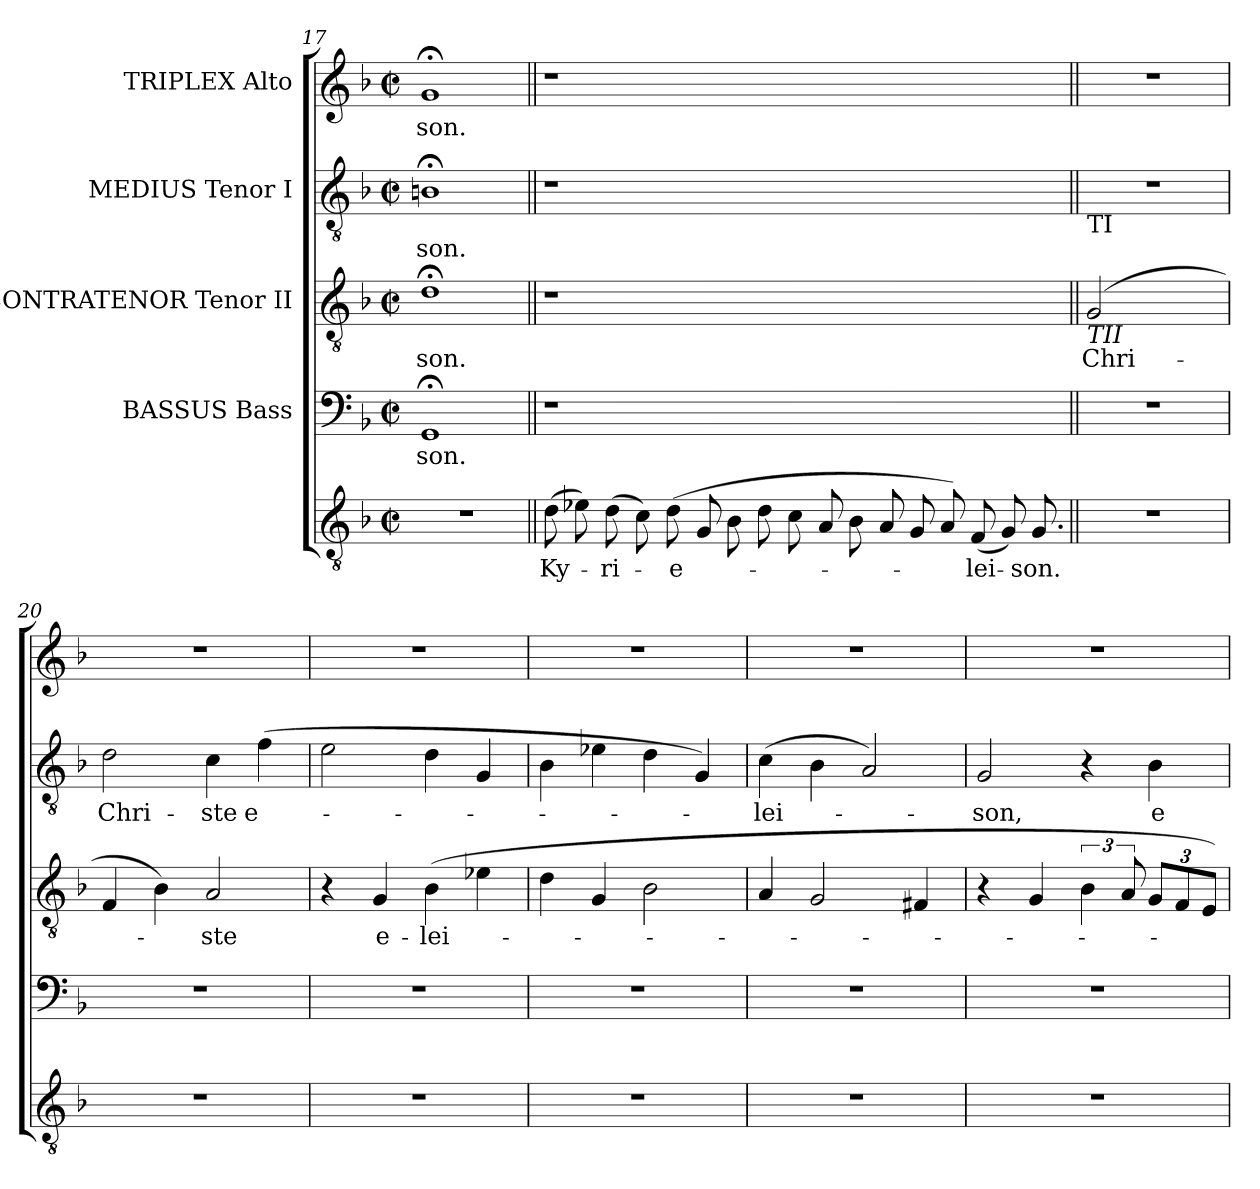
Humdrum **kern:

**kern	**text	**kern	**text	**kern	**text	**kern	**text	**kern	**text
*part5	*part5	*part4	*part4	*part3	*part3	*part2	*part2	*part1	*part1
*staff5	*staff5	*staff4	*staff4	*staff3	*staff3	*staff2	*staff2	*staff1	*staff1
*	*	*I"BASSUS Bass	*	*I"CONTRATENOR Tenor II	*	*I"MEDIUS Tenor I	*	*I"TRIPLEX Alto	*
*clefGv2	*	*clefF4	*	*clefGv2	*	*clefGv2	*	*clefG2	*
*k[b-]	*	*k[b-]	*	*k[b-]	*	*k[b-]	*	*k[b-]	*
*F:	*	*F:	*	*F:	*	*F:	*	*F:	*
*M2/2	*	*M2/2	*	*M2/2	*	*M2/2	*	*M2/2	*
*met(c|)	*	*met(c|)	*	*met(c|)	*	*met(c|)	*	*met(c|)	*
=17	=17	=17	=17	=17	=17	=17	=17	=17	=17
!	!	!	!LO:LY:b	!	!LO:LY:b	!	!LO:LY:b	!	!LO:LY:b
1r	.	1GG;<	-son.	1d;<	-son.	1Bn;<	-son.	1g;<	-son.
!!LO:LB:g=z
=18||	=18||	=18||	=18||	=18||	=18||	=18||	=18||	=18||	=18||
!	!LO:LY:b	!	!	!	!	!	!	!	!
(>8d	Ky-	1r	.	1r	.	1r	.	1r	.
8e-X)	.	.	.	.	.	.	.	.	.
!	!LO:LY:b	!	!	!	!	!	!	!	!
(>8d	-ri-	.	.	.	.	.	.	.	.
8c)	.	.	.	.	.	.	.	.	.
!	!LO:LY:b	!	!	!	!	!	!	!	!
(>8d	-e-	.	.	.	.	.	.	.	.
8G	.	.	.	.	.	.	.	.	.
8B-	.	.	.	.	.	.	.	.	.
8d	.	.	.	.	.	.	.	.	.
8c	.	1ryy	.	1ryy	.	1ryy	.	1ryy	.
8A	.	.	.	.	.	.	.	.	.
8B-	.	.	.	.	.	.	.	.	.
8A	.	.	.	.	.	.	.	.	.
8G	.	.	.	.	.	.	.	.	.
8A)	.	.	.	.	.	.	.	.	.
!	!LO:LY:b	!	!	!	!	!	!	!	!
(<8F	-lei-	.	.	.	.	.	.	.	.
8G)	.	.	.	.	.	.	.	.	.
!	!LO:LY:b	!	!	!	!	!	!	!	!
8.G	-son.	8.ryy	.	8.ryy	.	8.ryy	.	8.ryy	.
!!LO:LB:g=z
=19||	=19||	=19||	=19||	=19||	=19||	=19||	=19||	=19||	=19||
!	!	!	!	!	!	!LO:TX:b:t=TI	!	!	!
!	!	!	!	!LO:TX:b:i:t=TII	!	!	!	!	!
!	!	!	!	!	!LO:LY:b	!	!	!	!
1r	.	1r	.	(>2G/	Chri-	1r	.	1r	.
.	.	.	.	2ryy	.	.	.	.	.
=20	=20	=20	=20	=20	=20	=20	=20	=20	=20
!	!	!	!	!	!	!	!LO:LY:b	!	!
1r	.	1r	.	4F/	.	2d\	Chri-	1r	.
.	.	.	.	4B-\)	.	.	.	.	.
!	!	!	!	!	!LO:LY:b	!	!LO:LY:b	!	!
.	.	.	.	2A/	-ste	4c\	-ste	.	.
!	!	!	!	!	!	!	!LO:LY:b	!	!
.	.	.	.	.	.	(>4f\	e-	.	.
=21	=21	=21	=21	=21	=21	=21	=21	=21	=21
1r	.	1r	.	4r	.	2e\	.	1r	.
!	!	!	!	!	!LO:LY:b	!	!	!	!
.	.	.	.	4G/	e-	.	.	.	.
!	!	!	!	!	!LO:LY:b	!	!	!	!
.	.	.	.	(>4B-\	-lei-	4d\	.	.	.
.	.	.	.	4e-X\	.	4G/	.	.	.
=22	=22	=22	=22	=22	=22	=22	=22	=22	=22
1r	.	1r	.	4d\	.	4B-\	.	1r	.
.	.	.	.	4G/	.	4e-X\	.	.	.
.	.	.	.	2B-\	.	4d\	.	.	.
.	.	.	.	.	.	4G/)	.	.	.
=23	=23	=23	=23	=23	=23	=23	=23	=23	=23
!	!	!	!	!	!	!	!LO:LY:b	!	!
1r	.	1r	.	4A/	.	(>4c\	-lei-	1r	.
.	.	.	.	2G/	.	4B-\	.	.	.
.	.	.	.	.	.	2A/)	.	.	.
.	.	.	.	4F#X/	.	.	.	.	.
=24	=24	=24	=24	=24	=24	=24	=24	=24	=24
!	!	!	!	!	!	!	!LO:LY:b	!	!
1r	.	1r	.	4r	.	2G/	-son,	1r	.
.	.	.	.	4G/	.	.	.	.	.
.	.	.	.	6B-\	.	4r	.	.	.
.	.	.	.	12A/	.	.	.	.	.
!	!	!	!	!	!	!	!LO:LY:b	!	!
.	.	.	.	12G/L	.	4B-\	e-	.	.
.	.	.	.	12F/	.	.	.	.	.
.	.	.	.	12E/J)	.	.	.	.	.
=	=	=	=	=	=	=	=	=	=
*-	*-	*-	*-	*-	*-	*-	*-	*-	*-
